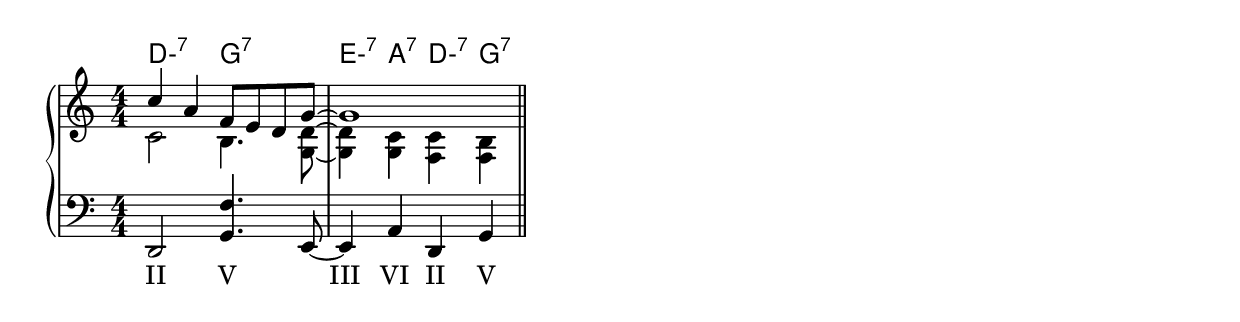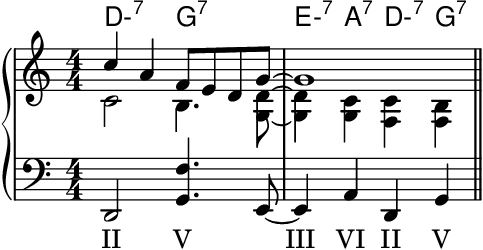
\version "2.24.4"
\language "english"
#(ly:set-option 'crop #t)
\include "include/alt.ly"
\score {
  \midi {
    \tempo 4=120
  }
  \layout {
    \context {
      \Score
      \omit BarNumber
    }
    indent = 0\mm
  }
  \new GrandStaff <<
    \chords {
      \set chordChanges = ##t % only show chords when they change
      \set noChordSymbol = ""
      \set minorChordModifier = \markup { "-" }
      \set midiMaximumVolume = #0 % prevent named chords sounding
      d2:min7 g:7 | e4:min7 a:7 d:min7 g:7 |
    }
    \new Staff {
      \key c \major
      \numericTimeSignature
      \time 4/4
      \clef treble {
        \relative {
          \skip \f % spacer to set voice volume
          <<
            {
              \stemDown c'2 b4. <g~ d'~>8 |
              <g d'>4 <g c> <f c'> <f b>
            }
            \new Voice { \voiceTwo
              \stemUp c''4 a4 f8 e d \tieUp g~ |
              g1
            }
          >>
          \bar "||"
        }
      }
    }
    \new Staff {
      \clef bass {
        \relative {
          \skip \f % spacer to set voice volume
          d,2 <g f'>4. e8~ |
          e4 a d, g |
          \bar "||"
        }
      }
    }
    \addlyrics {
      II V "    III" VI II V
    }
  >>
}
